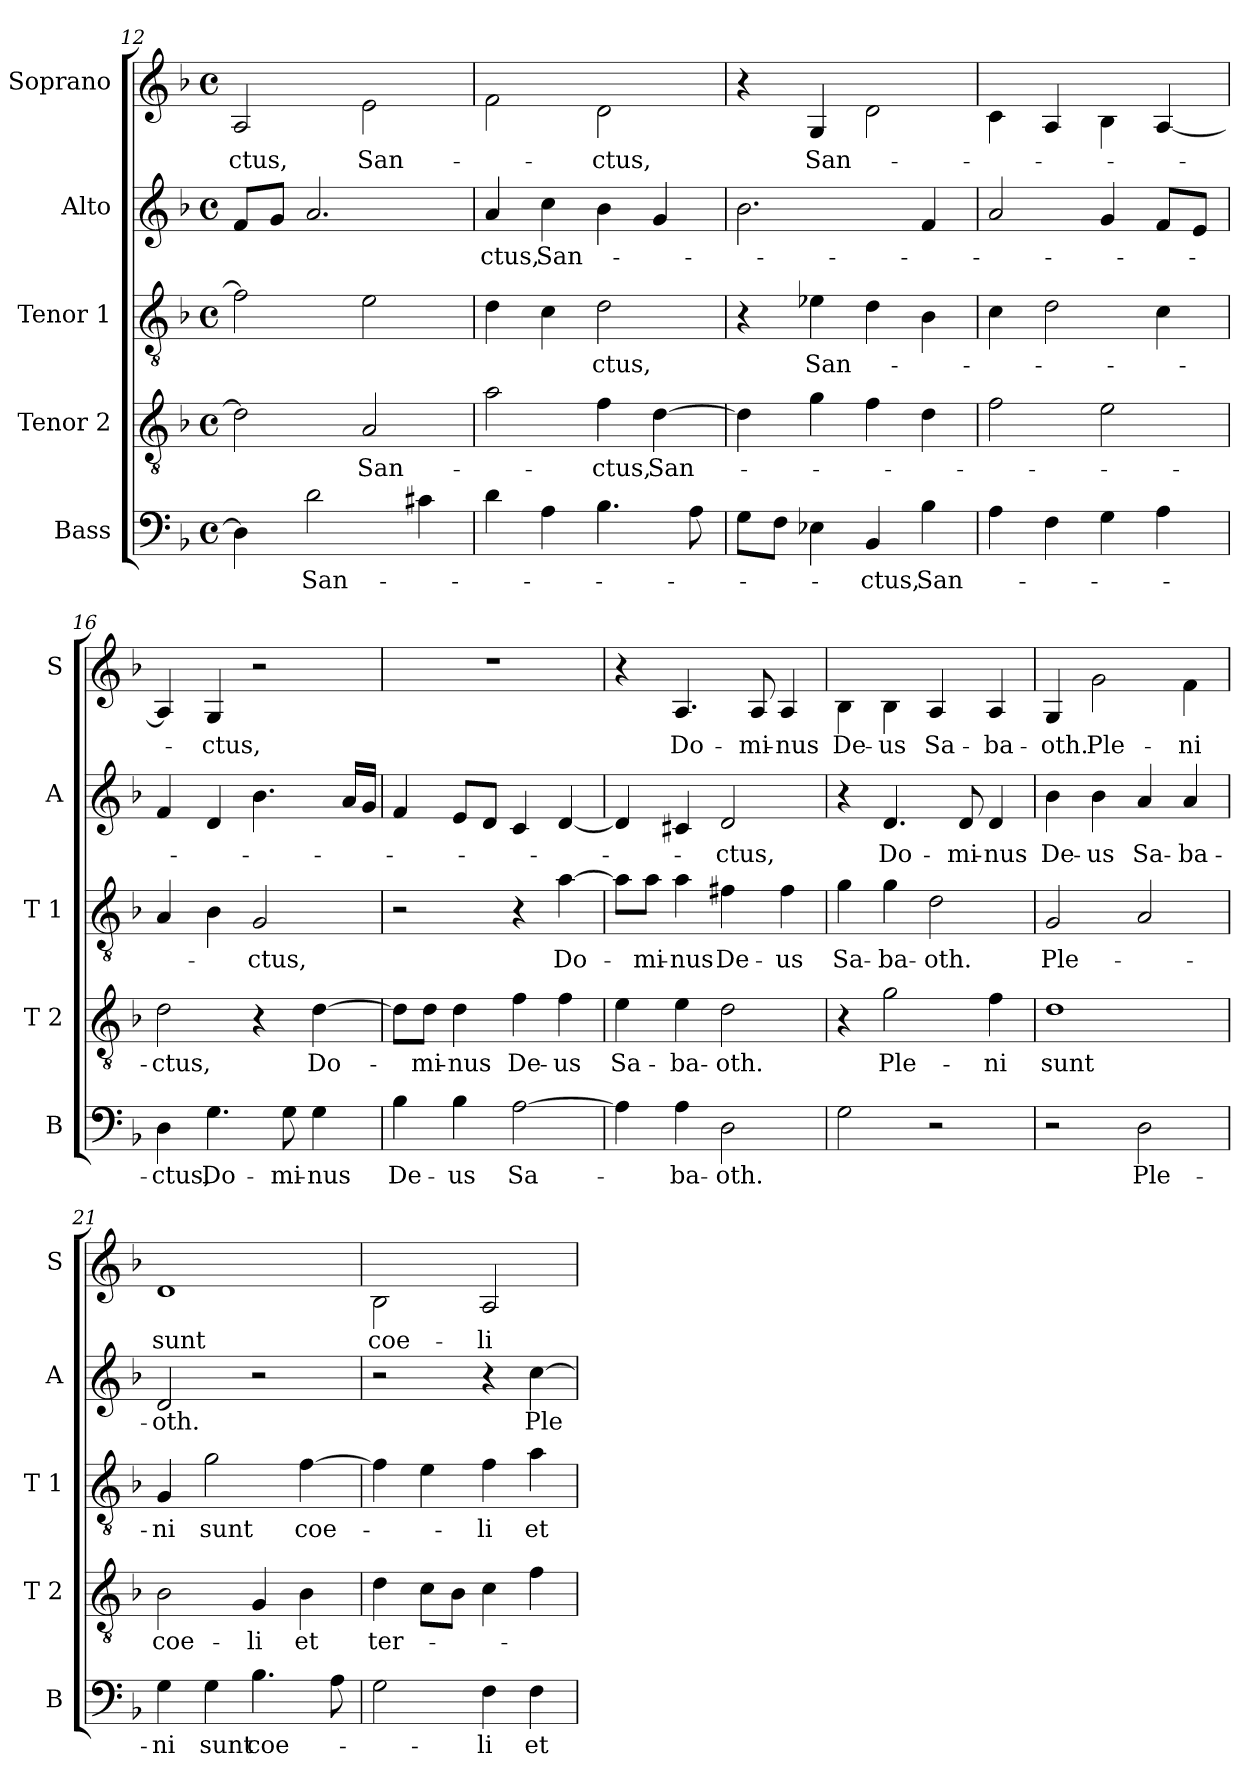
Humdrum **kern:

**kern	**text	**kern	**text	**kern	**text	**kern	**text	**kern	**text
*part5	*part5	*part4	*part4	*part3	*part3	*part2	*part2	*part1	*part1
*staff5	*staff5	*staff4	*staff4	*staff3	*staff3	*staff2	*staff2	*staff1	*staff1
*I"Bass	*	*I"Tenor 2	*	*I"Tenor 1	*	*I"Alto	*	*I"Soprano	*
*I'B	*	*I'T 2	*	*I'T 1	*	*I'A	*	*I'S	*
!!LO:PB:g=z
*clefF4	*	*clefGv2	*	*clefGv2	*	*clefG2	*	*clefG2	*
*	*	*	*	*	*	*	*	*ITrd-7c-12	*
*k[b-]	*	*k[b-]	*	*k[b-]	*	*k[b-]	*	*k[b-]	*
*d:	*	*d:	*	*d:	*	*d:	*	*d:	*
*M4/4	*	*M4/4	*	*M4/4	*	*M4/4	*	*M4/4	*
*met(c)	*	*met(c)	*	*met(c)	*	*met(c)	*	*met(c)	*
=12	=12	=12	=12	=12	=12	=12	=12	=12	=12
4D\]	.	2d\]	.	2f\]	.	8f/L	.	2a/	-ctus,
.	.	.	.	.	.	8g/J	.	.	.
2d\	San-	.	.	.	.	2.a/	.	.	.
.	.	2A/	San-	2e\	.	.	.	2ee\	San-
4c#X\	.	.	.	.	.	.	.	.	.
=13	=13	=13	=13	=13	=13	=13	=13	=13	=13
4d\	.	2a\	.	4d\	.	4a/	-ctus,	2ff\	.
4A\	.	.	.	4c\	.	4cc\	San-	.	.
4.B-\	.	4f\	-ctus,	2d\	-ctus,	4b-\	.	2dd\	-ctus,
.	.	[4d\	San-	.	.	4g/	.	.	.
8A\	.	.	.	.	.	.	.	.	.
=14	=14	=14	=14	=14	=14	=14	=14	=14	=14
8G\L	.	4d\]	.	4r	.	2.b-\	.	4r	.
8F\J	.	.	.	.	.	.	.	.	.
4E-X\	.	4g\	.	4e-X\	San-	.	.	4g/	San-
4BB-/	-ctus,	4f\	.	4d\	.	.	.	2dd\	.
4B-\	San-	4d\	.	4B-\	.	4f/	.	.	.
=15	=15	=15	=15	=15	=15	=15	=15	=15	=15
4A\	.	2f\	.	4c\	.	2a/	.	4cc\	.
4F\	.	.	.	2d\	.	.	.	4a/	.
4G\	.	2e\	.	.	.	4g/	.	4b-\	.
4A\	.	.	.	4c\	.	8f/L	.	[4a/	.
.	.	.	.	.	.	8e/J	.	.	.
=16	=16	=16	=16	=16	=16	=16	=16	=16	=16
4D\	-ctus,	2d\	-ctus,	4A/	.	4f/	.	4a/]	.
4.G\	Do-	.	.	4B-\	.	4d/	.	4g/	-ctus,
.	.	4r	.	2G/	-ctus,	4.b-\	.	2r	.
8G\	-mi-	.	.	.	.	.	.	.	.
4G\	-nus	[4d\	Do-	.	.	.	.	.	.
.	.	.	.	.	.	16a/LL	.	.	.
.	.	.	.	.	.	16g/JJ	.	.	.
!!LO:LB:g=z
=17	=17	=17	=17	=17	=17	=17	=17	=17	=17
4B-\	De-	8d\L]	.	2r	.	4f/	.	1r	.
.	.	8d\J	-mi-	.	.	.	.	.	.
4B-\	-us	4d\	-nus	.	.	8e/L	.	.	.
.	.	.	.	.	.	8d/J	.	.	.
[2A\	Sa-	4f\	De-	4r	.	4c/	.	.	.
.	.	4f\	-us	[4a\	Do-	[4d/	.	.	.
=18	=18	=18	=18	=18	=18	=18	=18	=18	=18
4A\]	.	4e\	Sa-	8a\L]	.	4d/]	.	4r	.
.	.	.	.	8a\J	-mi-	.	.	.	.
4A\	-ba-	4e\	-ba-	4a\	-nus	4c#X/	.	4.a/	Do-
2D\	-oth.	2d\	-oth.	4f#X\	De-	2d/	-ctus,	.	.
.	.	.	.	.	.	.	.	8a/	-mi-
.	.	.	.	4f#\	-us	.	.	4a/	-nus
=19	=19	=19	=19	=19	=19	=19	=19	=19	=19
2G\	.	4r	.	4g\	Sa-	4r	.	4b-\	De-
.	.	2g\	Ple-	4g\	-ba-	4.d/	Do-	4b-\	-us
2r	.	.	.	2d\	-oth.	.	.	4a/	Sa-
.	.	.	.	.	.	8d/	-mi-	.	.
.	.	4f\	-ni	.	.	4d/	-nus	4a/	-ba-
=20	=20	=20	=20	=20	=20	=20	=20	=20	=20
2r	.	1d	sunt	2G/	Ple-	4b-\	De-	4g/	-oth.
.	.	.	.	.	.	4b-\	-us	2gg\	Ple-
2D\	Ple-	.	.	2A/	.	4a/	Sa-	.	.
.	.	.	.	.	.	4a/	-ba-	4ff\	-ni
=21	=21	=21	=21	=21	=21	=21	=21	=21	=21
4G\	-ni	2B-\	coe-	4G/	-ni	2d/	-oth.	1dd	sunt
4G\	sunt	.	.	2g\	sunt	.	.	.	.
4.B-\	coe-	4G/	-li	.	.	2r	.	.	.
.	.	4B-\	et	[4f\	coe-	.	.	.	.
8A\	.	.	.	.	.	.	.	.	.
!!LO:PB:g=z
=22	=22	=22	=22	=22	=22	=22	=22	=22	=22
2G\	.	4d\	ter-	4f\]	.	2r	.	2b-\	coe-
.	.	8c\L	.	4e\	.	.	.	.	.
.	.	8B-\J	.	.	.	.	.	.	.
4F\	-li	4c\	.	4f\	-li	4r	.	2a/	-li
4F\	et	4f\	.	4a\	et	[4cc\	Ple-	.	.
=	=	=	=	=	=	=	=	=	=
*-	*-	*-	*-	*-	*-	*-	*-	*-	*-
